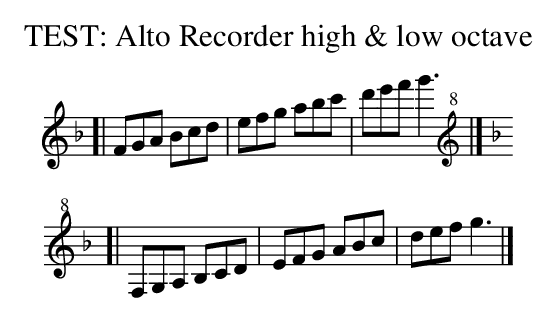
X:1
T: TEST: Alto Recorder high & low octave
K: F clef=treble middle=B
[| FGA Bcd | efg abc' | d'e'f' g'3 |]
K: F clef=treble+8 middle=b
[| FGA Bcd | efg abc' | d'e'f' g'3 |]
